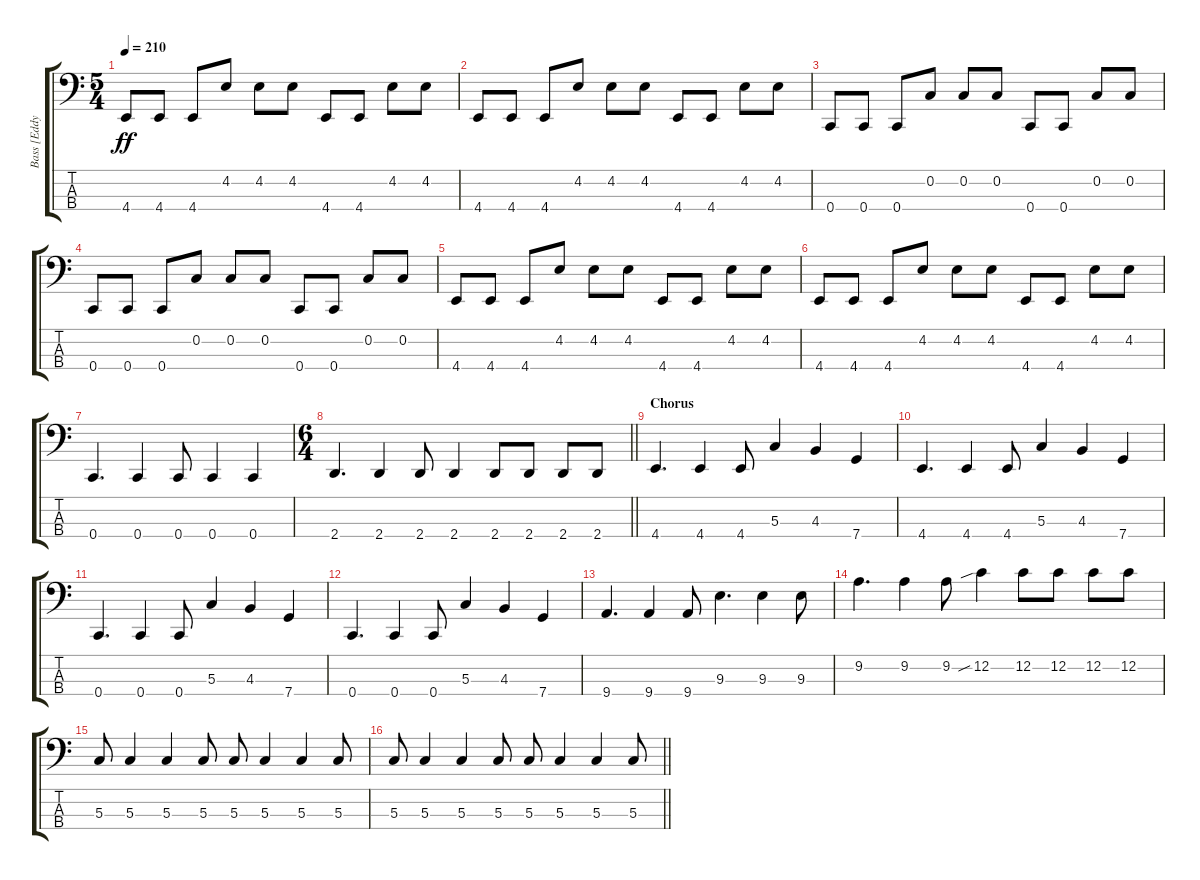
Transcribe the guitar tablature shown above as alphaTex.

\track ("Bass [Eddy]" "Bass [Eddy") {instrument electricbasspick}
\staff {score tabs}
\tuning (F2 C2 G1 C1) {hide}
\ts (5 4)
\tempo 210
\clef f4
\ks c
4.4.8{dy ff} 4.4.8 4.4.8 4.2.8 4.2.8 4.2.8 4.4.8 4.4.8 4.2.8 4.2.8 |
4.4.8 4.4.8 4.4.8 4.2.8 4.2.8 4.2.8 4.4.8 4.4.8 4.2.8 4.2.8 |
0.4.8 0.4.8 0.4.8 0.2.8 0.2.8 0.2.8 0.4.8 0.4.8 0.2.8 0.2.8 |
0.4.8 0.4.8 0.4.8 0.2.8 0.2.8 0.2.8 0.4.8 0.4.8 0.2.8 0.2.8 |
4.4.8 4.4.8 4.4.8 4.2.8 4.2.8 4.2.8 4.4.8 4.4.8 4.2.8 4.2.8 |
4.4.8 4.4.8 4.4.8 4.2.8 4.2.8 4.2.8 4.4.8 4.4.8 4.2.8 4.2.8 |
0.4.4{d} 0.4.4 0.4.8 0.4.4 0.4.4 |
\ts (6 4)
\barLineRight lightlight
2.4.4{d} 2.4.4 2.4.8 2.4.4 2.4.8 2.4.8 2.4.8 2.4.8 |
\section ("" "Chorus")
4.4.4{d} 4.4.4 4.4.8 5.3.4 4.3.4 7.4.4 |
4.4.4{d} 4.4.4 4.4.8 5.3.4 4.3.4 7.4.4 |
0.4.4{d} 0.4.4 0.4.8 5.3.4 4.3.4 7.4.4 |
0.4.4{d} 0.4.4 0.4.8 5.3.4 4.3.4 7.4.4 |
9.4.4{d} 9.4.4 9.4.8 9.3.4{d} 9.3.4 9.3.8 |
9.2.4{d} 9.2.4 9.2.8 12.2{sib}.4 12.2.8 12.2.8 12.2.8 12.2.8 |
5.3.8 5.3.4 5.3.4 5.3.8 5.3.8 5.3.4 5.3.4 5.3.8 |
\barLineRight lightlight
5.3.8 5.3.4 5.3.4 5.3.8 5.3.8 5.3.4 5.3.4 5.3.8
